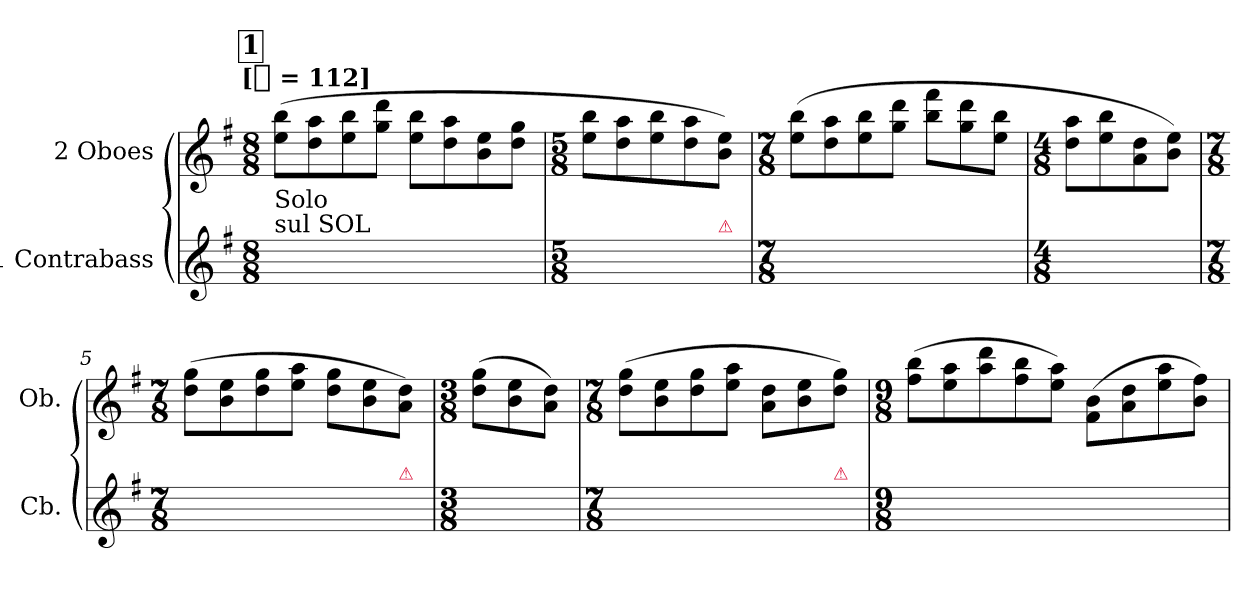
**kern	**kern
*part2	*part1
*staff2	*staff1
*I"1 Contrabass	*I"2 Oboes
*I'Cb.	*I'Ob.
*clefG2	*clefG2
*ITrd7c12	*
*k[f#]	*k[f#]
*G:	*G:
!!LO:TX:omd:t=[[8th] = 112]
*M8/8	*M8/8
*MM56	*MM56
!!LO:REH:place=s1:t=1
=1	=1
!LO:TX:a:t=sul SOL	!
!LO:TX:a:t=Solo	!
4ryy	(8ee 8bbL
.	8dd 8aa
4ryy	8ee 8bb
.	8gg 8dddJ
8ryy	8ee 8bbL
8ryy	8dd 8aa
4ryy	8b 8ee
.	8dd 8ggJ
=2	=2
*M5/8	*M5/8
4ryy	8ee 8bbL
.	8dd 8aa
4ryy	8ee 8bb
.	8dd 8aa
!LO:TX:a:color=crimson:t=⚠	!
8ryy	8bi 8eeJ)
=3	=3
*M7/8	*M7/8
8ryy	(8ee 8bbL
4ryy	8dd 8aa
.	8ee 8bb
2ryy	8gg 8dddJ
.	8bb 8fff#L
.	8gg 8ddd
.	8ee 8bbJ
=4	=4
*M4/8	*M4/8
8ryy	8dd 8aaL
8ryy	8ee 8bb
4ryy	8a 8dd
.	8b 8eeJ)
=5	=5
*M7/8	*M7/8
2ryy	(8dd 8ggL
.	8b 8ee
.	8dd 8gg
.	8ee 8aaJ
4ryy	8dd 8ggL
.	8b 8ee
!LO:TX:a:color=crimson:t=⚠	!
8ryy	8a 8ddJ)
=6	=6
*M3/8	*M3/8
8ryy	(8dd 8ggL
8ryy	8b 8ee
8ryy	8a 8ddJ)
=7	=7
*M7/8	*M7/8
4ryy	(8dd 8ggL
.	8b 8ee
2ryy	8dd 8gg
.	8ee 8aaJ
.	8a 8ddL
.	8b 8ee
!LO:TX:a:color=crimson:t=⚠	!
8ryy	8dd 8ggJ)
=8	=8
*M9/8	*M9/8
8ryy	(8ff# 8bbL
2ryy	8ee 8aa
.	8aa 8ddd
.	8ff# 8bb
.	8ee 8aaJ)
2ryy	(8f# 8bL
.	8a 8dd
.	8ee 8aa
.	8b 8ff#J)
=	=
*-	*-
